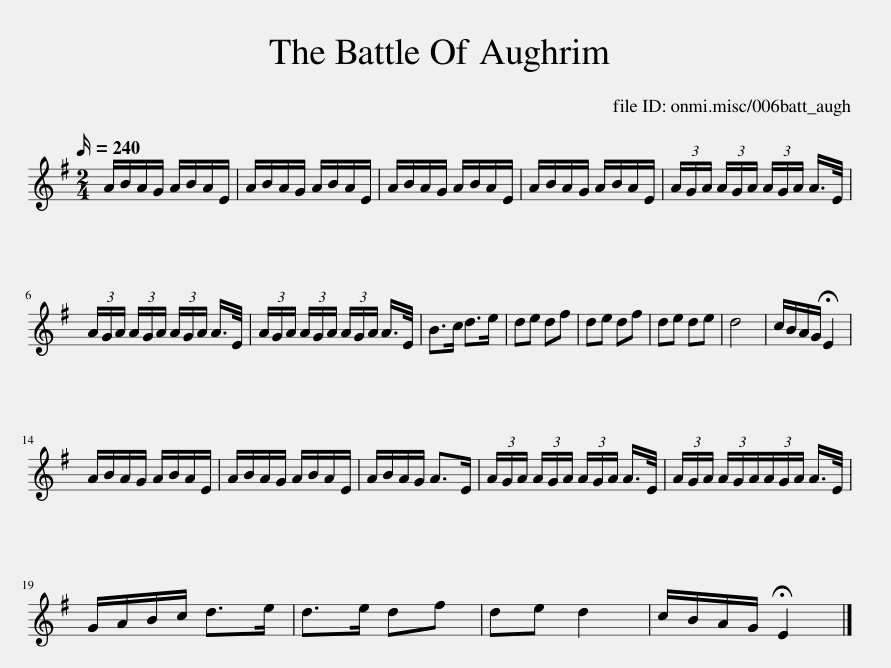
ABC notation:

X:1
L:1/8
Q:1/4=240
M:2/4
I:linebreak $
K:G
V:1 treble
V:1
 A/B/A/G/ A/B/A/E/ | A/B/A/G/ A/B/A/E/ | A/B/A/G/ A/B/A/E/ | A/B/A/G/ A/B/A/E/ | (3A/G/A/ (3A/G/A/ (3A/G/A/ A/>E/ |$ %5
 (3A/G/A/ (3A/G/A/ (3A/G/A/ A/>E/ | (3A/G/A/ (3A/G/A/ (3A/G/A/ A/>E/ | B>c d>e | de df | de df | %10
 de de | d4 | c/B/A/G/ !fermata!E2 |$ A/B/A/G/ A/B/A/E/ | A/B/A/G/ A/B/A/E/ | %15
 A/B/A/G/ A>E | (3A/G/A/ (3A/G/A/ (3A/G/A/ A/>E/ | (3A/G/A/ (3A/G/A/(3A/G/A/ A/>E/ |$ G/A/B/c/ d>e | d>e df | %20
 de d2 | c/B/A/G/ !fermata!E2 |] %22
